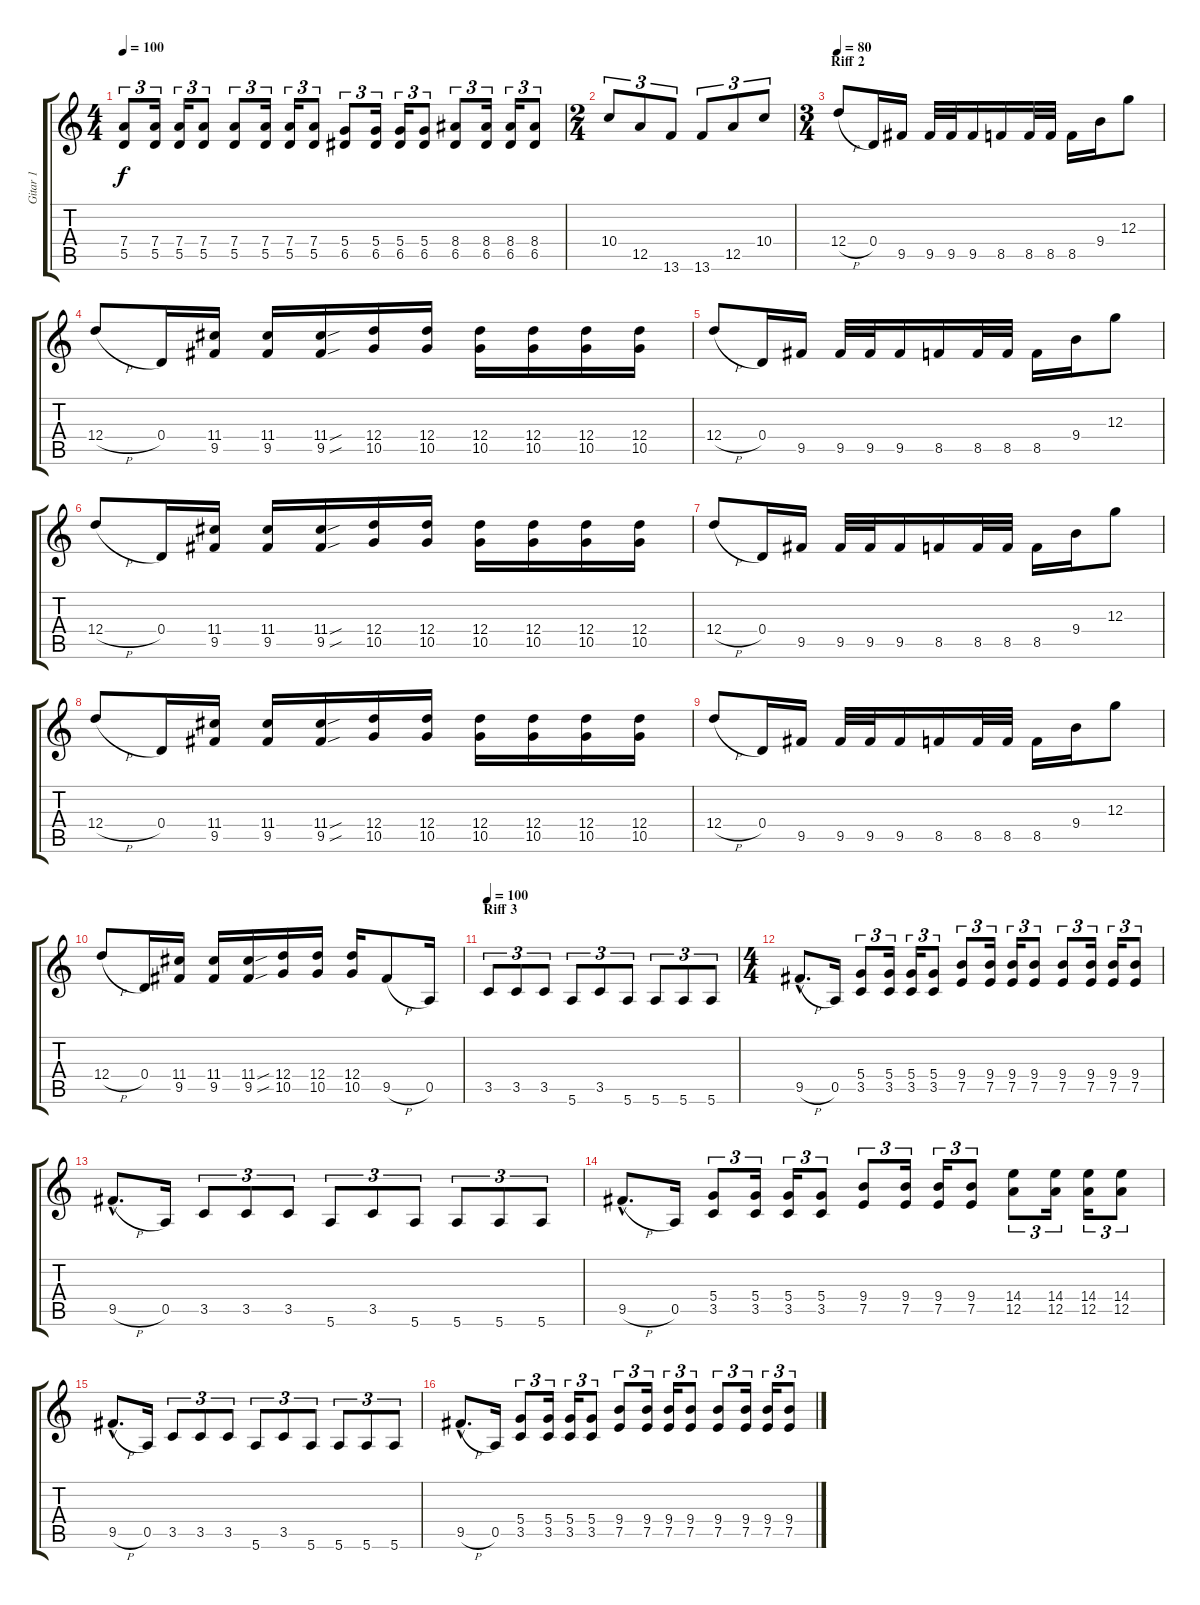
\track ("Gitar 1" "Gitar 1") {instrument distortionguitar}
\staff {score tabs}
\tuning (E4 B3 G3 D3 A2 E2) {hide}
\ts (4 4)
\tempo 100
\clef g2
\ks c
(7.4 5.5).8{tu (3 2) dy f} (7.4 5.5).16{tu (3 2)} (7.4 5.5).16{tu (3 2)} (7.4 5.5).8{tu (3 2)} (7.4 5.5).8{tu (3 2)} (7.4 5.5).16{tu (3 2)} (7.4 5.5).16{tu (3 2)} (7.4 5.5).8{tu (3 2)} (5.4 6.5).8{tu (3 2)} (5.4 6.5).16{tu (3 2)} (5.4 6.5).16{tu (3 2)} (5.4 6.5).8{tu (3 2)} (8.4 6.5).8{tu (3 2)} (8.4 6.5).16{tu (3 2)} (8.4 6.5).16{tu (3 2)} (8.4 6.5).8{tu (3 2)} |
\ts (2 4)
10.4.8{tu (3 2)} 12.5.8{tu (3 2)} 13.6.8{tu (3 2)} 13.6.8{tu (3 2)} 12.5.8{tu (3 2)} 10.4.8{tu (3 2)} |
\ts (3 4)
\section ("" "Riff 2")
\tempo 80
12.4{h}.8 0.4.16 9.5.16 9.5.32 9.5.32 9.5.16 8.5.16 8.5.32 8.5.32 8.5.16 9.4.16 12.3.8 |
12.4{h}.8 0.4.16 (11.4 9.5).16 (11.4 9.5).16 (11.4{sou} 9.5{sou}).16 (12.4 10.5).16 (12.4 10.5).16 (12.4 10.5).16 (12.4 10.5).16 (12.4 10.5).16 (12.4 10.5).16 |
12.4{h}.8 0.4.16 9.5.16 9.5.32 9.5.32 9.5.16 8.5.16 8.5.32 8.5.32 8.5.16 9.4.16 12.3.8 |
12.4{h}.8 0.4.16 (11.4 9.5).16 (11.4 9.5).16 (11.4{sou} 9.5{sou}).16 (12.4 10.5).16 (12.4 10.5).16 (12.4 10.5).16 (12.4 10.5).16 (12.4 10.5).16 (12.4 10.5).16 |
12.4{h}.8 0.4.16 9.5.16 9.5.32 9.5.32 9.5.16 8.5.16 8.5.32 8.5.32 8.5.16 9.4.16 12.3.8 |
12.4{h}.8 0.4.16 (11.4 9.5).16 (11.4 9.5).16 (11.4{sou} 9.5{sou}).16 (12.4 10.5).16 (12.4 10.5).16 (12.4 10.5).16 (12.4 10.5).16 (12.4 10.5).16 (12.4 10.5).16 |
12.4{h}.8 0.4.16 9.5.16 9.5.32 9.5.32 9.5.16 8.5.16 8.5.32 8.5.32 8.5.16 9.4.16 12.3.8 |
12.4{h}.8 0.4.16 (11.4 9.5).16 (11.4 9.5).16 (11.4{sou} 9.5{sou}).16 (12.4 10.5).16 (12.4 10.5).16 (12.4 10.5).16 9.5{h}.8 0.5.16 |
\section ("" "Riff 3")
\tempo 100
3.5.8{tu (3 2)} 3.5.8{tu (3 2)} 3.5.8{tu (3 2)} 5.6.8{tu (3 2)} 3.5.8{tu (3 2)} 5.6.8{tu (3 2)} 5.6.8{tu (3 2)} 5.6.8{tu (3 2)} 5.6.8{tu (3 2)} |
\ts (4 4)
9.5{h hac}.8{d} 0.5.16 (5.4 3.5).8{tu (3 2)} (5.4 3.5).16{tu (3 2)} (5.4 3.5).16{tu (3 2)} (5.4 3.5).8{tu (3 2)} (9.4 7.5).8{tu (3 2)} (9.4 7.5).16{tu (3 2)} (9.4 7.5).16{tu (3 2)} (9.4 7.5).8{tu (3 2)} (9.4 7.5).8{tu (3 2)} (9.4 7.5).16{tu (3 2)} (9.4 7.5).16{tu (3 2)} (9.4 7.5).8{tu (3 2)} |
9.5{h hac}.8{d} 0.5.16 3.5.8{tu (3 2)} 3.5.8{tu (3 2)} 3.5.8{tu (3 2)} 5.6.8{tu (3 2)} 3.5.8{tu (3 2)} 5.6.8{tu (3 2)} 5.6.8{tu (3 2)} 5.6.8{tu (3 2)} 5.6.8{tu (3 2)} |
9.5{h hac}.8{d} 0.5.16 (5.4 3.5).8{tu (3 2)} (5.4 3.5).16{tu (3 2)} (5.4 3.5).16{tu (3 2)} (5.4 3.5).8{tu (3 2)} (9.4 7.5).8{tu (3 2)} (9.4 7.5).16{tu (3 2)} (9.4 7.5).16{tu (3 2)} (9.4 7.5).8{tu (3 2)} (14.4 12.5).8{tu (3 2)} (14.4 12.5).16{tu (3 2)} (14.4 12.5).16{tu (3 2)} (14.4 12.5).8{tu (3 2)} |
9.5{h hac}.8{d} 0.5.16 3.5.8{tu (3 2)} 3.5.8{tu (3 2)} 3.5.8{tu (3 2)} 5.6.8{tu (3 2)} 3.5.8{tu (3 2)} 5.6.8{tu (3 2)} 5.6.8{tu (3 2)} 5.6.8{tu (3 2)} 5.6.8{tu (3 2)} |
9.5{h hac}.8{d} 0.5.16 (5.4 3.5).8{tu (3 2)} (5.4 3.5).16{tu (3 2)} (5.4 3.5).16{tu (3 2)} (5.4 3.5).8{tu (3 2)} (9.4 7.5).8{tu (3 2)} (9.4 7.5).16{tu (3 2)} (9.4 7.5).16{tu (3 2)} (9.4 7.5).8{tu (3 2)} (9.4 7.5).8{tu (3 2)} (9.4 7.5).16{tu (3 2)} (9.4 7.5).16{tu (3 2)} (9.4 7.5).8{tu (3 2)}
